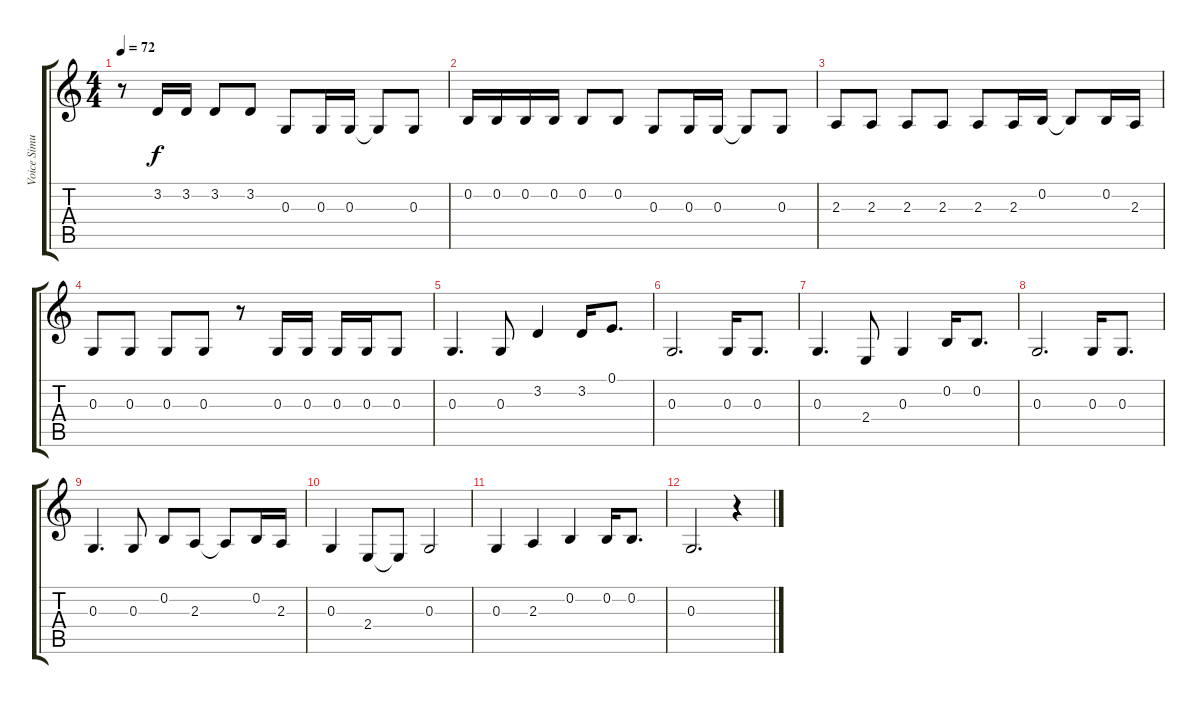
\track ("Voice Simulation" "Voice Simu") {instrument lead6voice}
\staff {score tabs}
\tuning (E4 B3 G3 D3 A2 E2) {hide}
\ts (4 4)
\tempo 72
\clef g2
\ks c
r.8{dy f} 3.2.16 3.2.16 3.2.8 3.2.8 0.3.8 0.3.16 0.3.16 0.3{t}.8 0.3.8 |
0.2.16 0.2.16 0.2.16 0.2.16 0.2.8 0.2.8 0.3.8 0.3.16 0.3.16 0.3{t}.8 0.3.8 |
2.3.8 2.3.8 2.3.8 2.3.8 2.3.8 2.3.16 0.2.16 0.2{t}.8 0.2.16 2.3.16 |
0.3.8 0.3.8 0.3.8 0.3.8 r.8 0.3.16 0.3.16 0.3.16 0.3.16 0.3.8 |
0.3.4{d} 0.3.8 3.2.4 3.2.16 0.1.8{d} |
0.3.2{d} 0.3.16 0.3.8{d} |
0.3.4{d} 2.4.8 0.3.4 0.2.16 0.2.8{d} |
0.3.2{d} 0.3.16 0.3.8{d} |
0.3.4{d} 0.3.8 0.2.8 2.3.8 2.3{t}.8 0.2.16 2.3.16 |
0.3.4 2.4.8 2.4{t}.8 0.3.2 |
0.3.4 2.3.4 0.2.4 0.2.16 0.2.8{d} |
0.3.2{d} r.4
